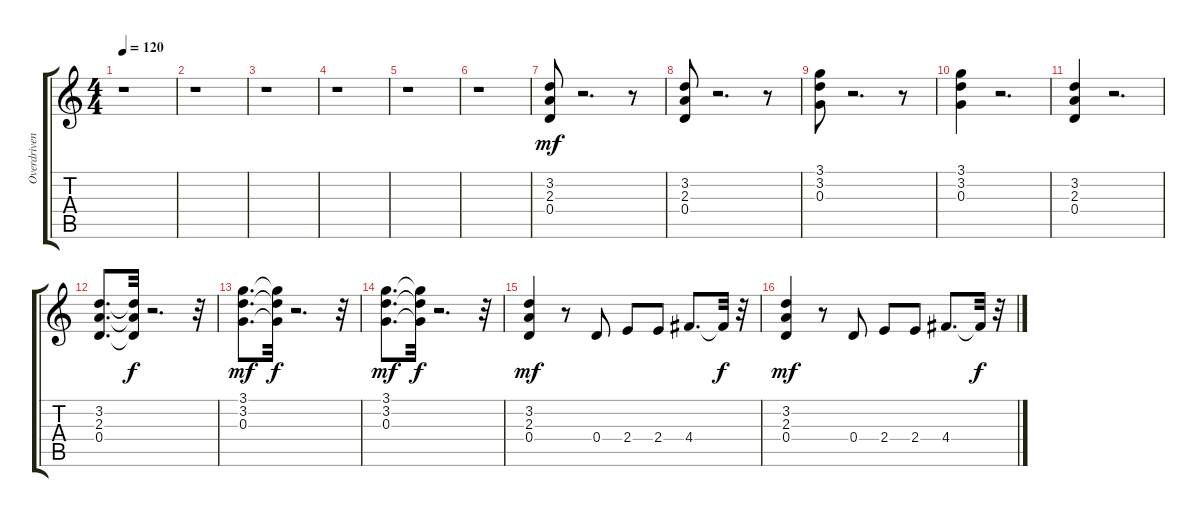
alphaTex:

\track ("Overdriven Guitar 1" "Overdriven") {instrument overdrivenguitar}
\staff {score tabs}
\tuning (E4 B3 G3 D3 A2 E2) {hide}
\ts (4 4)
\tempo 120
\clef g2
\ks c
r.1{dy f} |
r.1 |
r.1 |
r.1 |
r.1 |
r.1 |
(3.2 2.3 0.4).8{dy mf} r.2{d} r.8 |
(3.2 2.3 0.4).8 r.2{d} r.8 |
(3.1 3.2 0.3).8 r.2{d} r.8 |
(3.1 3.2 0.3).4 r.2{d} |
(3.2 2.3 0.4).4 r.2{d} |
(3.2 2.3 0.4).8{d} (3.2{t} 2.3{t} 0.4{t}).32{dy f} r.2{d} r.32 |
(3.1 3.2 0.3).8{d dy mf} (3.1{t} 3.2{t} 0.3{t}).32{dy f} r.2{d} r.32 |
(3.1 3.2 0.3).8{d dy mf} (3.1{t} 3.2{t} 0.3{t}).32{dy f} r.2{d} r.32 |
(3.2 2.3 0.4).4{dy mf} r.8 0.4.8 2.4.8 2.4.8 4.4.8{d} 4.4{t}.32{dy f} r.32 |
(3.2 2.3 0.4).4{dy mf} r.8 0.4.8 2.4.8 2.4.8 4.4.8{d} 4.4{t}.32{dy f} r.32
